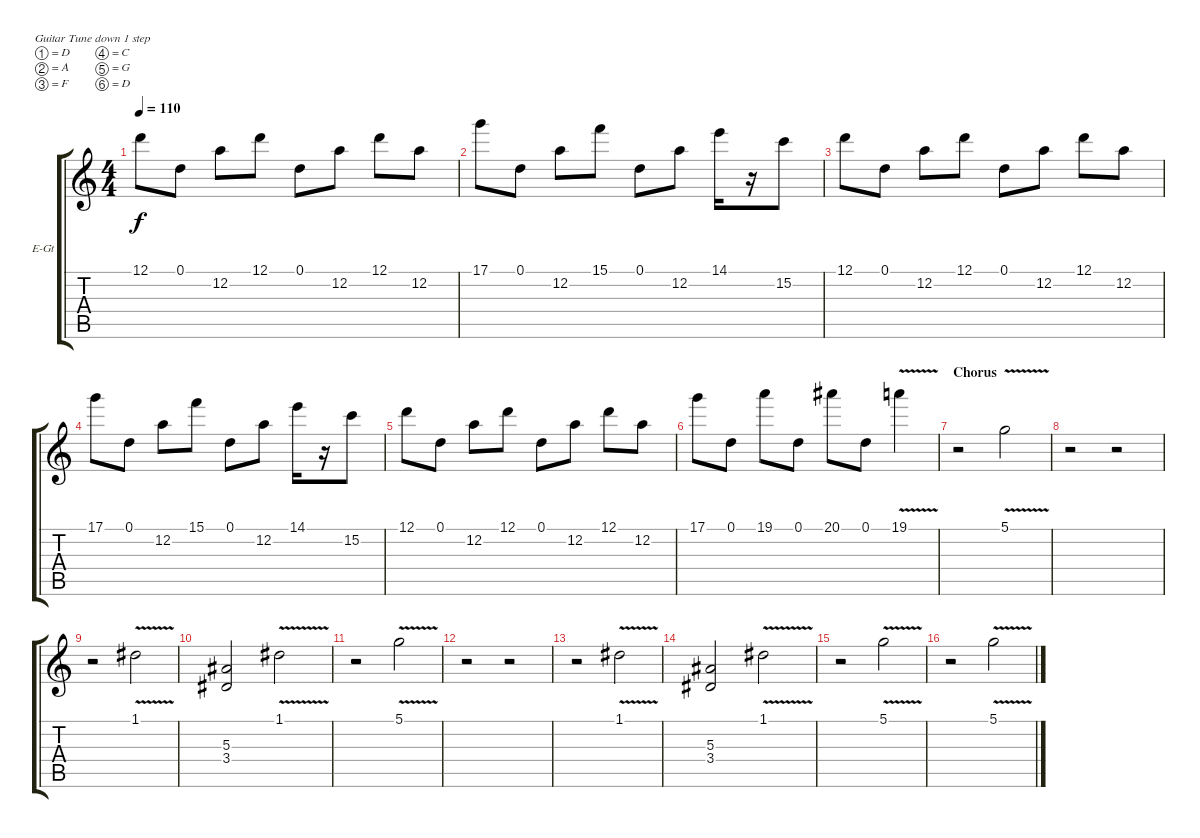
\bracketExtendMode groupsimilarinstruments
\firstSystemTrackNameOrientation horizontal
\otherSystemsTrackNameOrientation horizontal
\track ("Guitar - Lead" "E-Gt") {instrument overdrivenguitar}
\staff {score tabs}
\tuning (D4 A3 F3 C3 G2 D2)
\ts (4 4)
\tempo 110
\clef g2
\ks c
12.1.8{lyrics (0 "") lyrics (1 "") lyrics (2 "") lyrics (3 "") lyrics (4 "") dy f} 0.1.8{lyrics (0 "") lyrics (1 "") lyrics (2 "") lyrics (3 "") lyrics (4 "")} 12.2.8{lyrics (0 "") lyrics (1 "") lyrics (2 "") lyrics (3 "") lyrics (4 "")} 12.1.8{lyrics (0 "") lyrics (1 "") lyrics (2 "") lyrics (3 "") lyrics (4 "")} 0.1.8{lyrics (0 "") lyrics (1 "") lyrics (2 "") lyrics (3 "") lyrics (4 "")} 12.2.8{lyrics (0 "") lyrics (1 "") lyrics (2 "") lyrics (3 "") lyrics (4 "")} 12.1.8{lyrics (0 "") lyrics (1 "") lyrics (2 "") lyrics (3 "") lyrics (4 "")} 12.2.8{lyrics (0 "") lyrics (1 "") lyrics (2 "") lyrics (3 "") lyrics (4 "")} |
17.1.8{lyrics (0 "") lyrics (1 "") lyrics (2 "") lyrics (3 "") lyrics (4 "")} 0.1.8{lyrics (0 "") lyrics (1 "") lyrics (2 "") lyrics (3 "") lyrics (4 "")} 12.2.8{lyrics (0 "") lyrics (1 "") lyrics (2 "") lyrics (3 "") lyrics (4 "")} 15.1.8{lyrics (0 "") lyrics (1 "") lyrics (2 "") lyrics (3 "") lyrics (4 "")} 0.1.8{lyrics (0 "") lyrics (1 "") lyrics (2 "") lyrics (3 "") lyrics (4 "")} 12.2.8{lyrics (0 "") lyrics (1 "") lyrics (2 "") lyrics (3 "") lyrics (4 "")} 14.1.16{lyrics (0 "") lyrics (1 "") lyrics (2 "") lyrics (3 "") lyrics (4 "")} r.16 15.2.8{lyrics (0 "") lyrics (1 "") lyrics (2 "") lyrics (3 "") lyrics (4 "")} |
12.1.8{lyrics (0 "") lyrics (1 "") lyrics (2 "") lyrics (3 "") lyrics (4 "")} 0.1.8{lyrics (0 "") lyrics (1 "") lyrics (2 "") lyrics (3 "") lyrics (4 "")} 12.2.8{lyrics (0 "") lyrics (1 "") lyrics (2 "") lyrics (3 "") lyrics (4 "")} 12.1.8{lyrics (0 "") lyrics (1 "") lyrics (2 "") lyrics (3 "") lyrics (4 "")} 0.1.8{lyrics (0 "") lyrics (1 "") lyrics (2 "") lyrics (3 "") lyrics (4 "")} 12.2.8{lyrics (0 "") lyrics (1 "") lyrics (2 "") lyrics (3 "") lyrics (4 "")} 12.1.8{lyrics (0 "") lyrics (1 "") lyrics (2 "") lyrics (3 "") lyrics (4 "")} 12.2.8{lyrics (0 "") lyrics (1 "") lyrics (2 "") lyrics (3 "") lyrics (4 "")} |
17.1.8{lyrics (0 "") lyrics (1 "") lyrics (2 "") lyrics (3 "") lyrics (4 "")} 0.1.8{lyrics (0 "") lyrics (1 "") lyrics (2 "") lyrics (3 "") lyrics (4 "")} 12.2.8{lyrics (0 "") lyrics (1 "") lyrics (2 "") lyrics (3 "") lyrics (4 "")} 15.1.8{lyrics (0 "") lyrics (1 "") lyrics (2 "") lyrics (3 "") lyrics (4 "")} 0.1.8{lyrics (0 "") lyrics (1 "") lyrics (2 "") lyrics (3 "") lyrics (4 "")} 12.2.8{lyrics (0 "") lyrics (1 "") lyrics (2 "") lyrics (3 "") lyrics (4 "")} 14.1.16{lyrics (0 "") lyrics (1 "") lyrics (2 "") lyrics (3 "") lyrics (4 "")} r.16 15.2.8{lyrics (0 "") lyrics (1 "") lyrics (2 "") lyrics (3 "") lyrics (4 "")} |
12.1.8{lyrics (0 "") lyrics (1 "") lyrics (2 "") lyrics (3 "") lyrics (4 "")} 0.1.8{lyrics (0 "") lyrics (1 "") lyrics (2 "") lyrics (3 "") lyrics (4 "")} 12.2.8{lyrics (0 "") lyrics (1 "") lyrics (2 "") lyrics (3 "") lyrics (4 "")} 12.1.8{lyrics (0 "") lyrics (1 "") lyrics (2 "") lyrics (3 "") lyrics (4 "")} 0.1.8{lyrics (0 "") lyrics (1 "") lyrics (2 "") lyrics (3 "") lyrics (4 "")} 12.2.8{lyrics (0 "") lyrics (1 "") lyrics (2 "") lyrics (3 "") lyrics (4 "")} 12.1.8 12.2.8 |
17.1.8 0.1.8 19.1.8 0.1.8 20.1.8 0.1.8 19.1{v}.4 |
\section ("" "Chorus")
r.2 5.1{v}.2 |
r.2 r.2 |
r.2 1.1{v}.2 |
(5.3 3.4).2 1.1{v}.2 |
r.2 5.1{v}.2 |
r.2 r.2 |
r.2 1.1{v}.2 |
(5.3 3.4).2 1.1{v}.2 |
r.2 5.1{v}.2 |
r.2 5.1{v}.2
